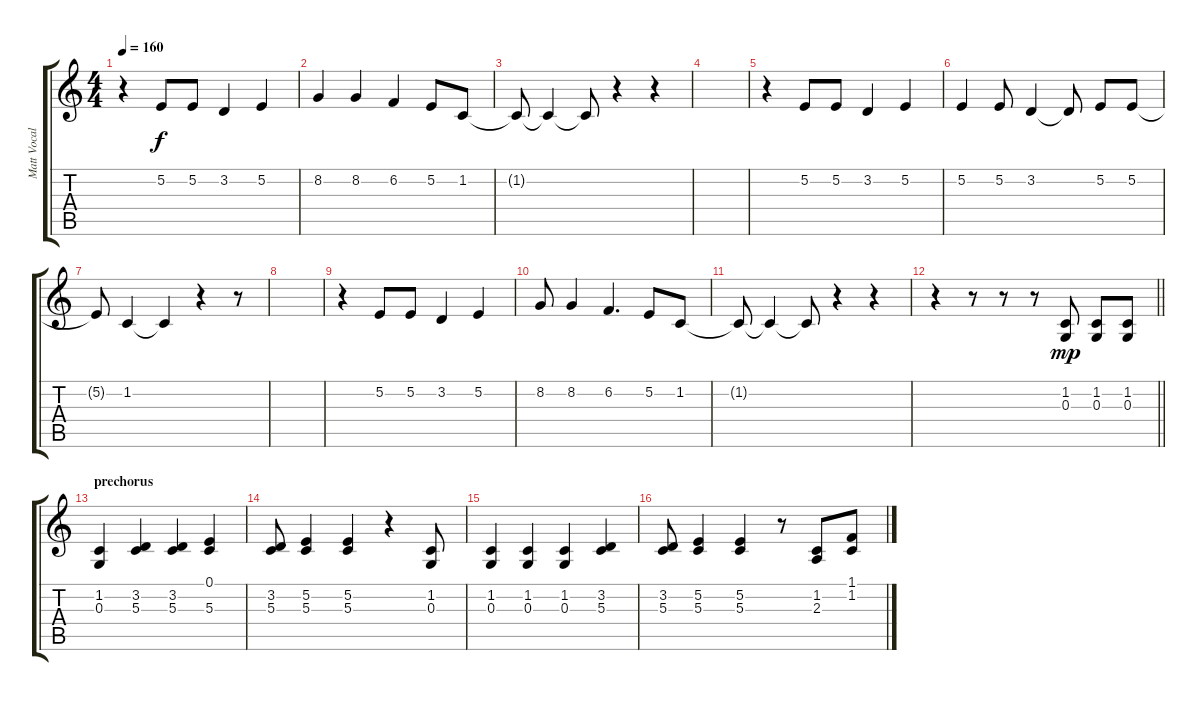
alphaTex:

\track ("Matt Vocals" "Matt Vocal") {instrument oboe}
\staff {score tabs}
\tuning (E4 B3 G3 D3 A2 E2) {hide}
\ts (4 4)
\tempo 160
\clef g2
\ks c
r.4{dy f} 5.2.8 5.2.8 3.2.4 5.2.4 |
8.2.4 8.2.4 6.2.4 5.2.8 1.2.8 |
1.2{t}.8 1.2{t}.4 1.2{t}.8 r.4 r.4 |
|
r.4 5.2.8 5.2.8 3.2.4 5.2.4 |
5.2.4 5.2.8 3.2.4 3.2{t}.8 5.2.8 5.2.8 |
5.2{t}.8 1.2.4 1.2{t}.4 r.4 r.8 |
|
r.4 5.2.8 5.2.8 3.2.4 5.2.4 |
8.2.8 8.2.4 6.2.4{d} 5.2.8 1.2.8 |
1.2{t}.8 1.2{t}.4 1.2{t}.8 r.4 r.4 |
\barLineRight lightlight
r.4 r.8 r.8 r.8 (1.2 0.3).8{dy mp} (1.2 0.3).8 (1.2 0.3).8 |
\section ("" "prechorus")
(1.2 0.3).4 (3.2 5.3).4 (3.2 5.3).4 (0.1 5.3).4 |
(3.2 5.3).8 (5.2 5.3).4 (5.2 5.3).4 r.4 (1.2 0.3).8 |
(1.2 0.3).4 (1.2 0.3).4 (1.2 0.3).4 (3.2 5.3).4 |
(3.2 5.3).8 (5.2 5.3).4 (5.2 5.3).4 r.8 (1.2 2.3).8 (1.1 1.2).8
